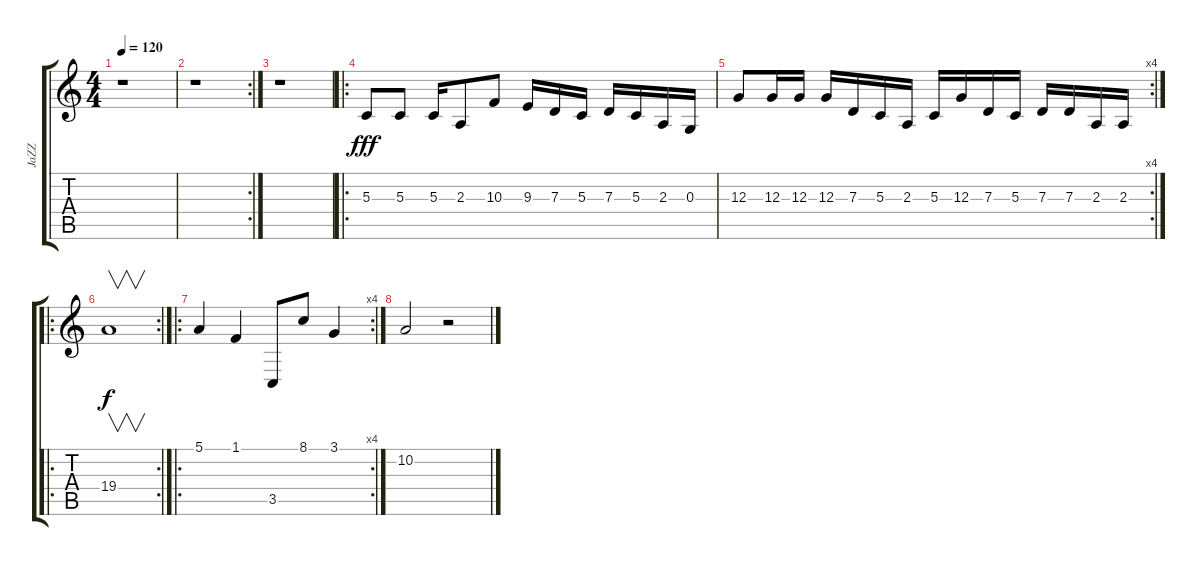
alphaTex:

\track ("JaZZ" "JaZZ") {instrument baritonesax}
\staff {score tabs}
\tuning (E4 B3 G3 D3 A2 E2) {hide}
\ts (4 4)
\tempo 120
\clef g2
\ks c
r.1{dy f} |
\rc 2
r.1 |
r.1 |
\ro
5.3.8{dy fff} 5.3.8 5.3.16 2.3.8 10.3.8 9.3.16 7.3.16 5.3.16 7.3.16 5.3.16 2.3.16 0.3.16 |
\rc 4
12.3.8 12.3.16 12.3.16 12.3.16 7.3.16 5.3.16 2.3.16 5.3.16 12.3.16 7.3.16 5.3.16 7.3.16 7.3.16 2.3.16 2.3.16 |
\ro
\rc 2
19.4.1{v dy f} |
\ro
\rc 4
5.1.4 1.1.4 3.5.8 8.1.8 3.1.4 |
10.2.2 r.2
